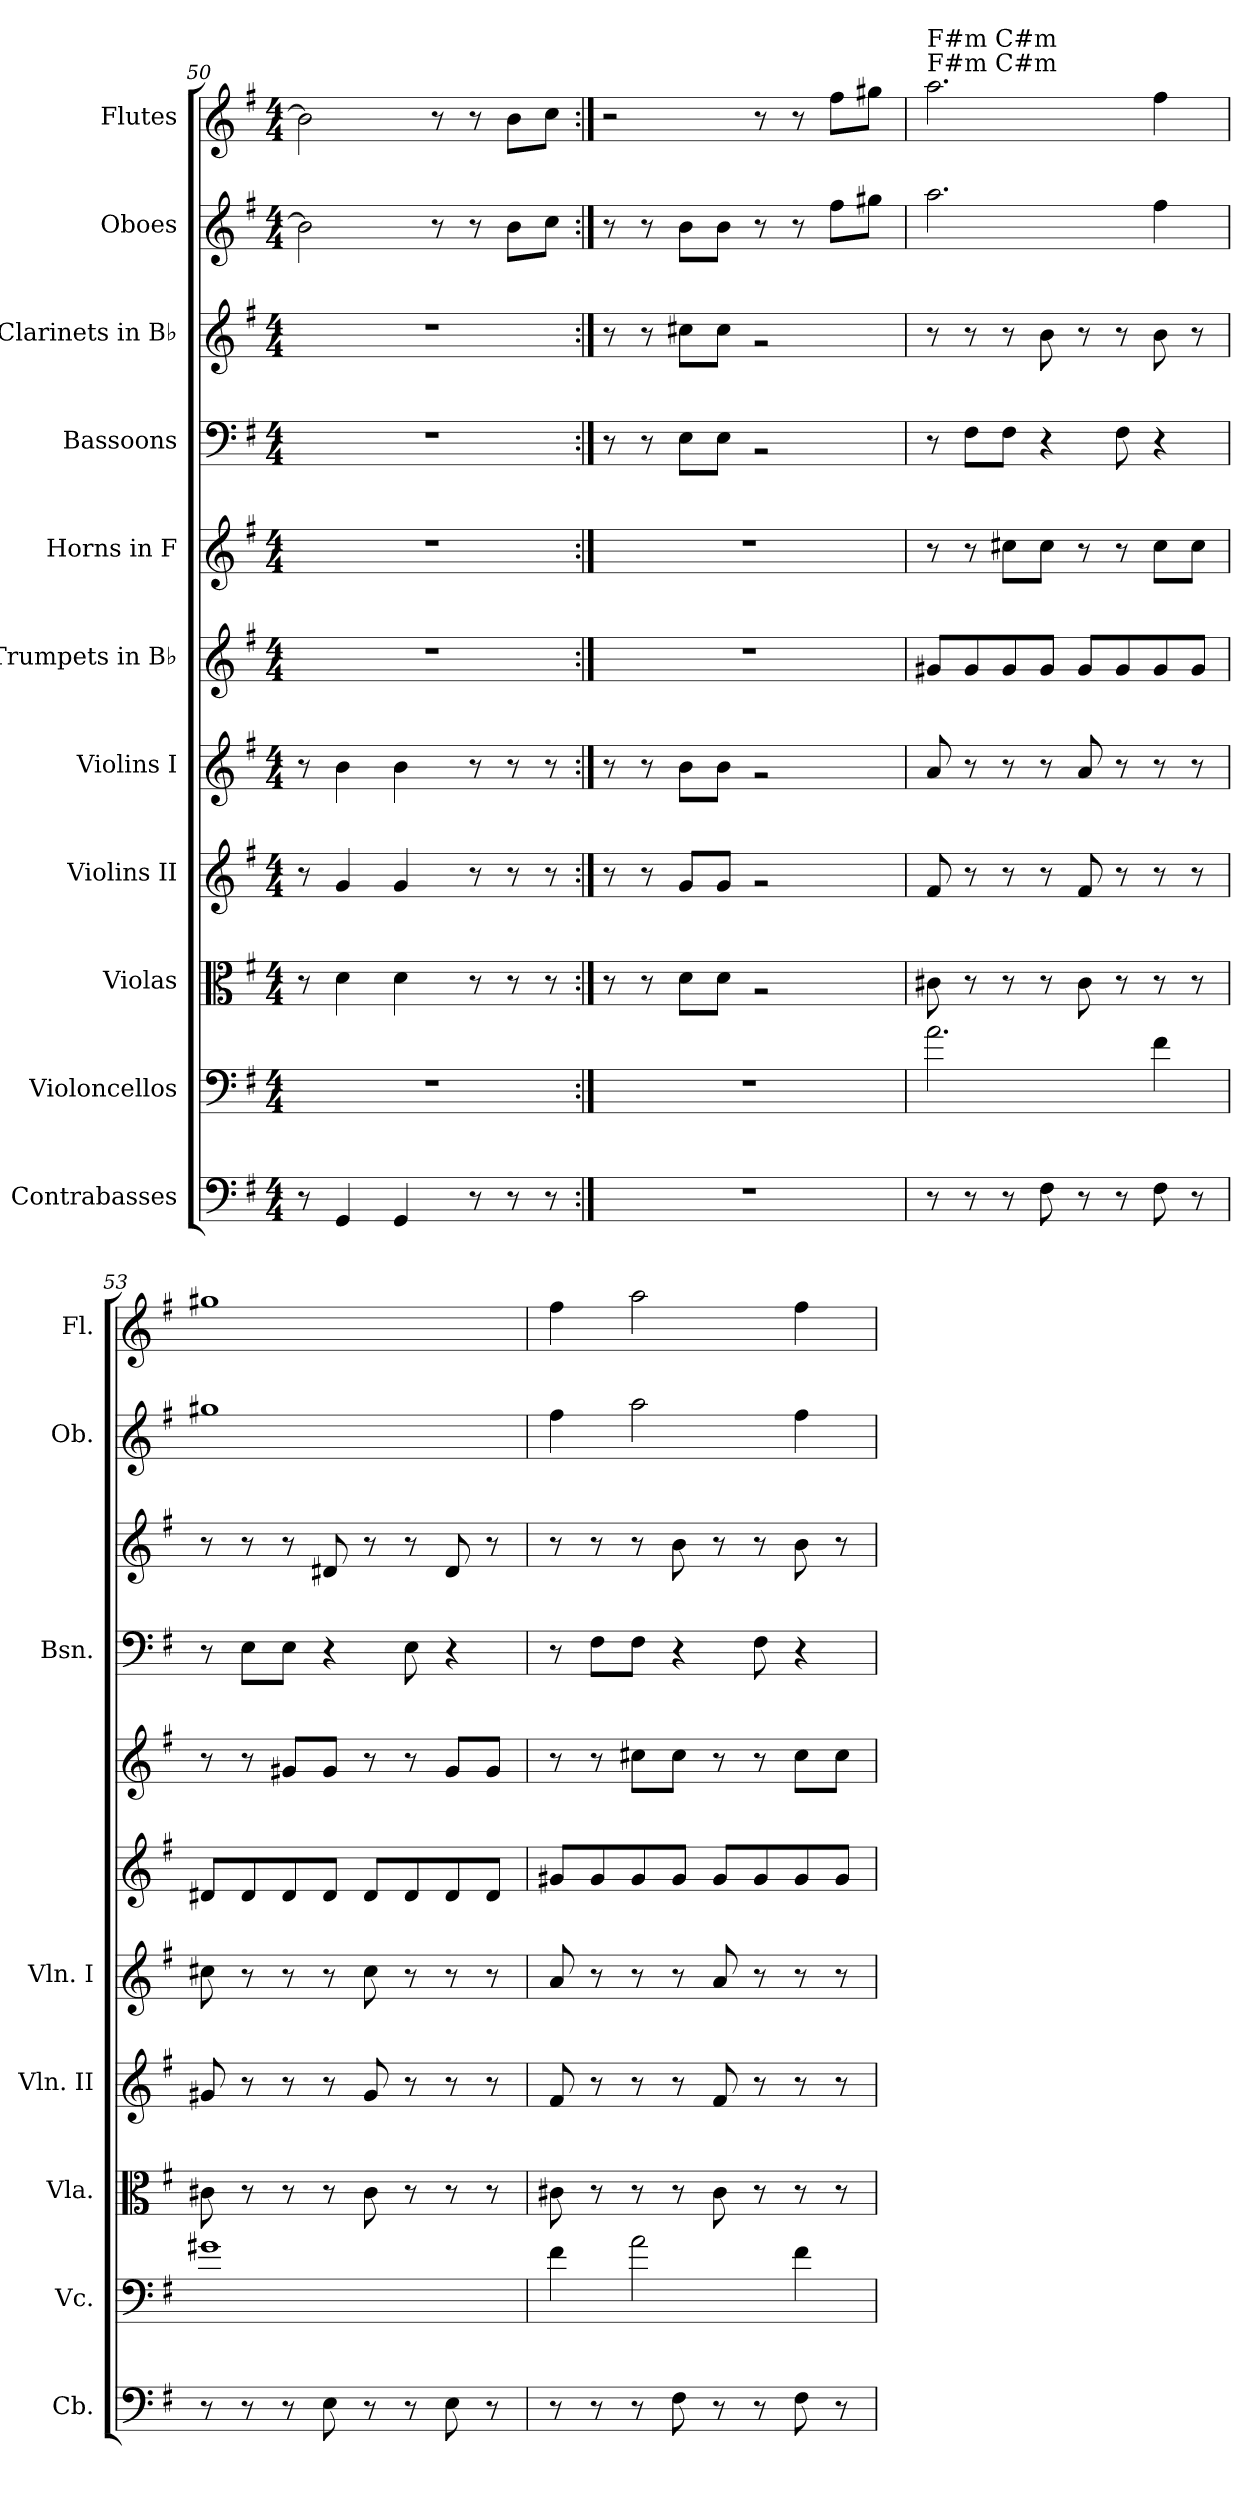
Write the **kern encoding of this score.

**kern	**kern	**kern	**kern	**kern	**kern	**kern	**kern	**kern	**kern	**kern
*part11	*part10	*part9	*part8	*part7	*part6	*part5	*part4	*part3	*part2	*part1
*staff11	*staff10	*staff9	*staff8	*staff7	*staff6	*staff5	*staff4	*staff3	*staff2	*staff1
*I"Contrabasses	*I"Violoncellos	*I"Violas	*I"Violins II	*I"Violins I	*I"Trumpets in B♭	*I"Horns in F	*I"Bassoons	*I"Clarinets in B♭	*I"Oboes	*I"Flutes
*I'Cb.	*I'Vc.	*I'Vla.	*I'Vln. II	*I'Vln. I	*	*	*I'Bsn.	*	*I'Ob.	*I'Fl.
!!LO:PB:g=z
*clefF4	*clefF4	*clefC3	*clefG2	*clefG2	*clefG2	*clefG2	*clefF4	*clefG2	*clefG2	*clefG2
*ITrd7c12	*	*	*	*	*ITrd1c2	*ITrd4c7	*	*ITrd1c2	*	*
*k[f#]	*k[f#]	*k[f#]	*k[f#]	*k[f#]	*k[b-]	*k[]	*k[f#]	*k[b-]	*k[f#]	*k[f#]
*M4/4	*M4/4	*M4/4	*M4/4	*M4/4	*M4/4	*M4/4	*M4/4	*M4/4	*M4/4	*M4/4
=50	=50	=50	=50	=50	=50	=50	=50	=50	=50	=50
8r	1r	8r	8r	8r	1r	1r	1r	1r	2b\]	2b\]
4GGG/	.	4d\	4g/	4b\	.	.	.	.	.	.
4GGG/	.	4d\	4g/	4b\	.	.	.	.	.	.
.	.	.	.	.	.	.	.	.	8r	8r
8r	.	8r	8r	8r	.	.	.	.	8r	8r
8r	.	8r	8r	8r	.	.	.	.	8b\L	8b\L
8r	.	8r	8r	8r	.	.	.	.	8cc\J	8cc\J
=51:|!	=51:|!	=51:|!	=51:|!	=51:|!	=51:|!	=51:|!	=51:|!	=51:|!	=51:|!	=51:|!
1r	1r	8r	8r	8r	1r	1r	8r	8r	8r	2r
.	.	8r	8r	8r	.	.	8r	8r	8r	.
.	.	8d\L	8g/L	8b\L	.	.	8E\L	8bn\L	8b\L	.
.	.	8d\J	8g/J	8b\J	.	.	8E\J	8b\J	8b\J	.
.	.	2rA	2rg	2rg	.	.	2rBB	2rg	8r	8r
.	.	.	.	.	.	.	.	.	8r	8r
.	.	.	.	.	.	.	.	.	8ff#\L	8ff#\L
.	.	.	.	.	.	.	.	.	8gg#X\J	8gg#X\J
=52	=52	=52	=52	=52	=52	=52	=52	=52	=52	=52
!	!	!	!	!	!	!	!	!	!	!LO:TX:a:t=F#m C#m
!	!	!	!	!	!	!	!	!	!	!LO:TX:a:t=F#m C#m
8r	2.a\	8c#X\	8f#/	8a/	8f#X/L	8r	8r	8r	2.aa\	2.aa\
8r	.	8r	8r	8r	8f#/	8r	8F#\L	8r	.	.
8r	.	8r	8r	8r	8f#/	8f#X\L	8F#\J	8r	.	.
8FF#\	.	8r	8r	8r	8f#/J	8f#\J	4r	8a\	.	.
8r	.	8c#\	8f#/	8a/	8f#/L	8r	.	8r	.	.
8r	.	8r	8r	8r	8f#/	8r	8F#\	8r	.	.
8FF#\	4f#\	8r	8r	8r	8f#/	8f#\L	4r	8a\	4ff#\	4ff#\
8r	.	8r	8r	8r	8f#/J	8f#\J	.	8r	.	.
=53	=53	=53	=53	=53	=53	=53	=53	=53	=53	=53
8r	1g#X	8c#X\	8g#X/	8cc#X\	8c#X/L	8r	8r	8r	1gg#X	1gg#X
8r	.	8r	8r	8r	8c#/	8r	8E\L	8r	.	.
8r	.	8r	8r	8r	8c#/	8c#X/L	8E\J	8r	.	.
8EE\	.	8r	8r	8r	8c#/J	8c#/J	4r	8c#X/	.	.
8r	.	8c#\	8g#/	8cc#\	8c#/L	8r	.	8r	.	.
8r	.	8r	8r	8r	8c#/	8r	8E\	8r	.	.
8EE\	.	8r	8r	8r	8c#/	8c#/L	4r	8c#/	.	.
8r	.	8r	8r	8r	8c#/J	8c#/J	.	8r	.	.
!!LO:PB:g=z
=54	=54	=54	=54	=54	=54	=54	=54	=54	=54	=54
8r	4f#\	8c#X\	8f#/	8a/	8f#X/L	8r	8r	8r	4ff#\	4ff#\
8r	.	8r	8r	8r	8f#/	8r	8F#\L	8r	.	.
8r	2a\	8r	8r	8r	8f#/	8f#X\L	8F#\J	8r	2aa\	2aa\
8FF#\	.	8r	8r	8r	8f#/J	8f#\J	4r	8a\	.	.
8r	.	8c#\	8f#/	8a/	8f#/L	8r	.	8r	.	.
8r	.	8r	8r	8r	8f#/	8r	8F#\	8r	.	.
8FF#\	4f#\	8r	8r	8r	8f#/	8f#\L	4r	8a\	4ff#\	4ff#\
8r	.	8r	8r	8r	8f#/J	8f#\J	.	8r	.	.
=	=	=	=	=	=	=	=	=	=	=
*-	*-	*-	*-	*-	*-	*-	*-	*-	*-	*-
